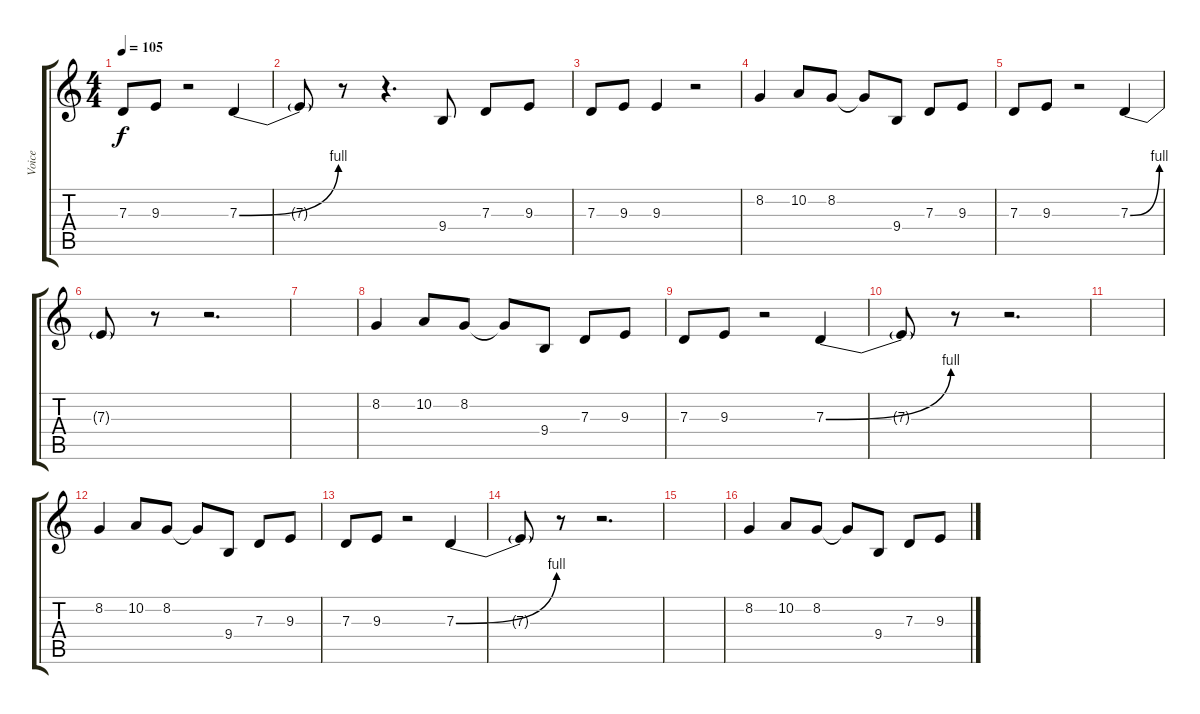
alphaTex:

\track ("Voice" "Voice") {instrument harmonica}
\staff {score tabs}
\tuning (E4 B3 G3 D3 A2 E2) {hide}
\ts (4 4)
\tempo 105
\clef g2
\ks c
7.3.8{dy f} 9.3.8 r.2 7.3{be (bend 0 0 60 4)}.4 |
7.3{t}.8 r.8 r.4{d} 9.4.8 7.3.8 9.3.8 |
7.3.8 9.3.8 9.3.4 r.2 |
8.2.4 10.2.8 8.2.8 8.2{t}.8 9.4.8 7.3.8 9.3.8 |
7.3.8 9.3.8 r.2 7.3{be (bend 0 0 60 4)}.4 |
7.3{t}.8 r.8 r.2{d} |
|
8.2.4 10.2.8 8.2.8 8.2{t}.8 9.4.8 7.3.8 9.3.8 |
7.3.8 9.3.8 r.2 7.3{be (bend 0 0 60 4)}.4 |
7.3{t}.8 r.8 r.2{d} |
|
8.2.4 10.2.8 8.2.8 8.2{t}.8 9.4.8 7.3.8 9.3.8 |
7.3.8 9.3.8 r.2 7.3{be (bend 0 0 60 4)}.4 |
7.3{t}.8 r.8 r.2{d} |
|
8.2.4 10.2.8 8.2.8 8.2{t}.8 9.4.8 7.3.8 9.3.8
